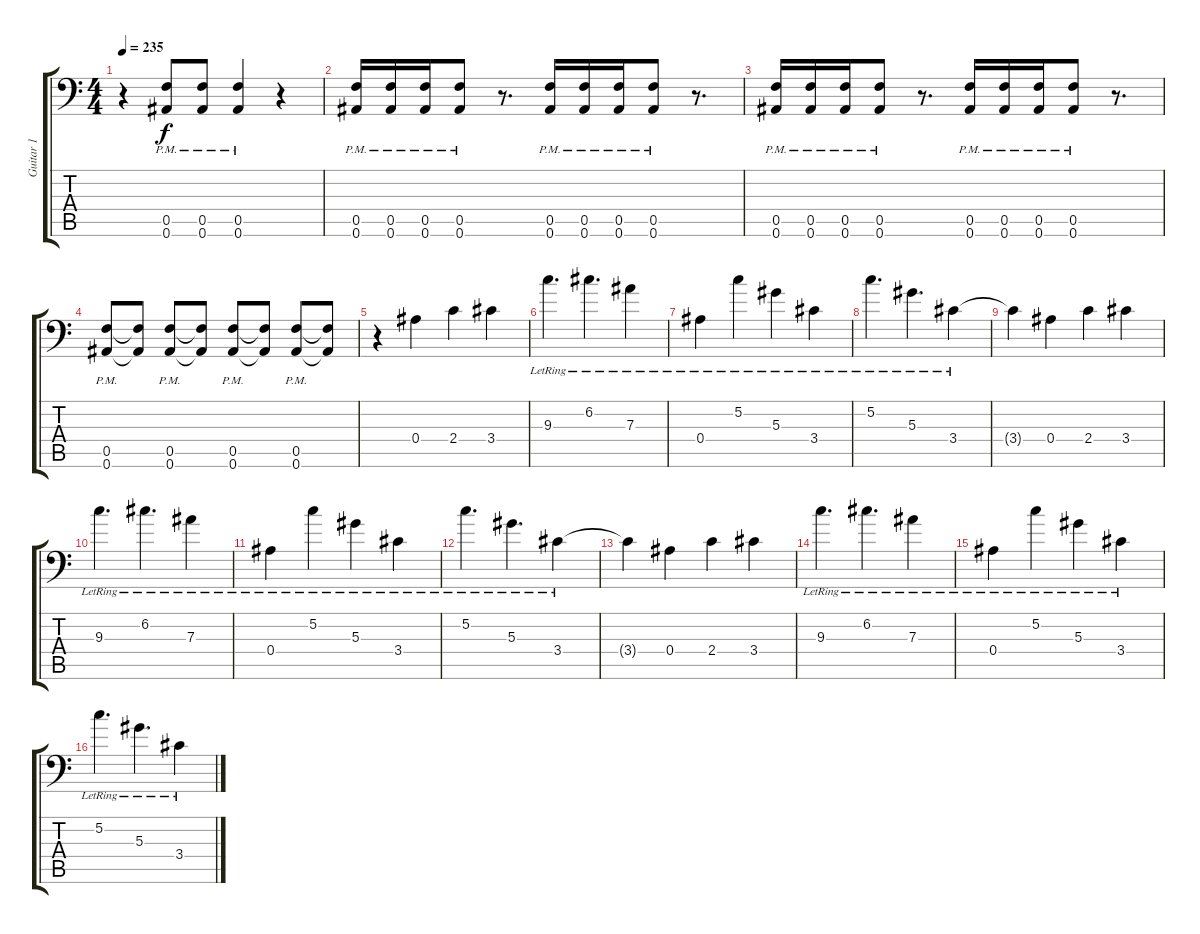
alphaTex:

\track ("Guitar 1" "Guitar 1") {instrument distortionguitar}
\staff {score tabs}
\tuning (C4 G3 Eb3 Bb2 F2 Bb1) {hide}
\ts (4 4)
\tempo 235
\clef f4
\ks c
r.4{dy f} (0.5{pm} 0.6{pm}).8 (0.5{pm} 0.6{pm}).8 (0.5{pm} 0.6{pm}).4 r.4 |
(0.5{pm} 0.6{pm}).16 (0.5{pm} 0.6{pm}).16 (0.5{pm} 0.6{pm}).16 (0.5{pm} 0.6{pm}).8 r.8{d} (0.5{pm} 0.6{pm}).16 (0.5{pm} 0.6{pm}).16 (0.5{pm} 0.6{pm}).16 (0.5{pm} 0.6{pm}).8 r.8{d} |
(0.5{pm} 0.6{pm}).16 (0.5{pm} 0.6{pm}).16 (0.5{pm} 0.6{pm}).16 (0.5{pm} 0.6{pm}).8 r.8{d} (0.5{pm} 0.6{pm}).16 (0.5{pm} 0.6{pm}).16 (0.5{pm} 0.6{pm}).16 (0.5{pm} 0.6{pm}).8 r.8{d} |
(0.5{pm} 0.6{pm}).8 (0.5{t} 0.6{t}).8 (0.5{pm} 0.6{pm}).8 (0.5{t} 0.6{t}).8 (0.5{pm} 0.6{pm}).8 (0.5{t} 0.6{t}).8 (0.5{pm} 0.6{pm}).8 (0.5{t} 0.6{t}).8 |
r.4{volume 11} 0.4.4 2.4.4 3.4.4 |
9.3{lr}.4{d} 6.2{lr}.4{d} 7.3{lr}.4 |
0.4{lr}.4 5.2{lr}.4 5.3{lr}.4 3.4{lr}.4 |
5.2{lr}.4{d} 5.3{lr}.4{d} 3.4{lr}.4 |
3.4{t}.4 0.4.4 2.4.4 3.4.4 |
9.3{lr}.4{d} 6.2{lr}.4{d} 7.3{lr}.4 |
0.4{lr}.4 5.2{lr}.4 5.3{lr}.4 3.4{lr}.4 |
5.2{lr}.4{d} 5.3{lr}.4{d} 3.4{lr}.4 |
3.4{t}.4 0.4.4 2.4.4 3.4.4 |
9.3{lr}.4{d} 6.2{lr}.4{d} 7.3{lr}.4 |
0.4{lr}.4 5.2{lr}.4 5.3{lr}.4 3.4{lr}.4 |
5.2{lr}.4{d} 5.3{lr}.4{d} 3.4{lr}.4
